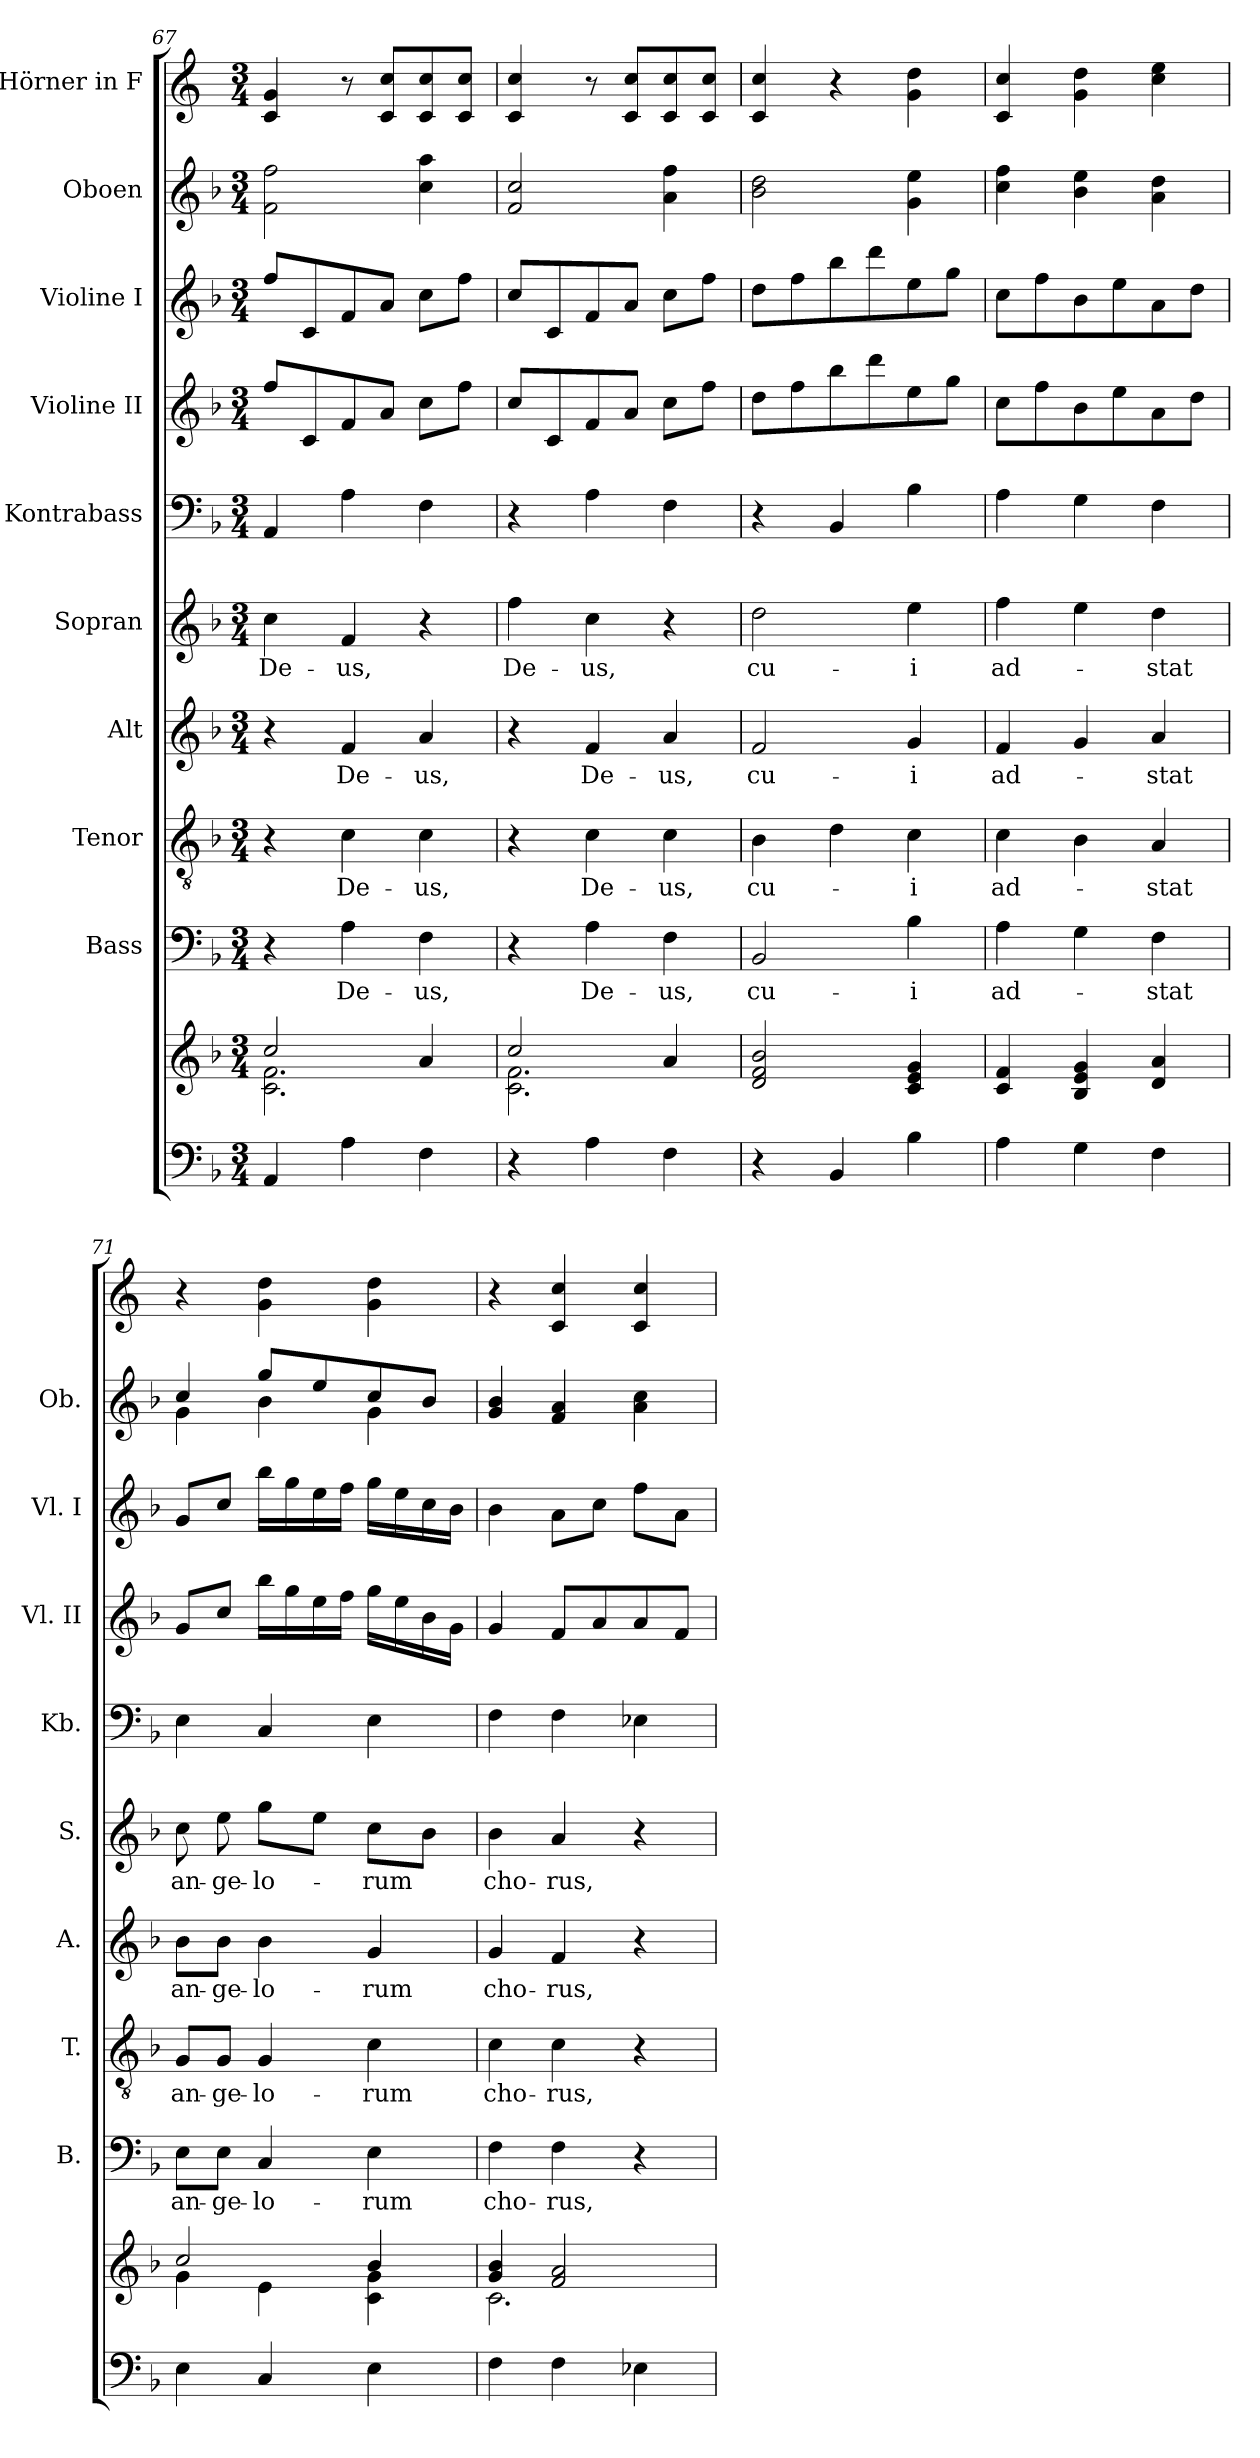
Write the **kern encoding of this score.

**kern	**kern	**kern	**text	**kern	**text	**kern	**text	**kern	**text	**kern	**kern	**kern	**kern	**kern
*part10	*part10	*part9	*part9	*part8	*part8	*part7	*part7	*part6	*part6	*part5	*part4	*part3	*part2	*part1
*staff11	*staff10	*staff9	*staff9	*staff8	*staff8	*staff7	*staff7	*staff6	*staff6	*staff5	*staff4	*staff3	*staff2	*staff1
*	*	*I"Bass	*	*I"Tenor	*	*I"Alt	*	*I"Sopran	*	*I"Kontrabass	*I"Violine II	*I"Violine I	*I"Oboen	*I"Hörner in F
*	*	*I'B.	*	*I'T.	*	*I'A.	*	*I'S.	*	*I'Kb.	*I'Vl. II	*I'Vl. I	*I'Ob.	*
!!LO:PB:g=z
*clefF4	*clefG2	*clefF4	*	*clefGv2	*	*clefG2	*	*clefG2	*	*clefF4	*clefG2	*clefG2	*clefG2	*clefG2
*	*	*	*	*	*	*	*	*	*	*ITrd7c12	*	*	*	*ITrd4c7
*k[b-]	*k[b-]	*k[b-]	*	*k[b-]	*	*k[b-]	*	*k[b-]	*	*k[b-]	*k[b-]	*k[b-]	*k[b-]	*k[b-]
*F:	*F:	*F:	*	*F:	*	*F:	*	*F:	*	*F:	*F:	*F:	*F:	*F:
*M3/4	*M3/4	*M3/4	*	*M3/4	*	*M3/4	*	*M3/4	*	*M3/4	*M3/4	*M3/4	*M3/4	*M3/4
=67	=67	=67	=67	=67	=67	=67	=67	=67	=67	=67	=67	=67	=67	=67
*	*^	*	*	*	*	*	*	*	*	*	*	*	*	*
!	!	!	!	!	!	!	!	!	!	!LO:LY:b	!	!	!	!	!
4AA/	2cc/	2.c\ 2.f\	4r	.	4r	.	4r	.	4cc\	De-	4AAA/	8ff/L	8ff/L	2f\ 2ff\	4F/ 4c/
.	.	.	.	.	.	.	.	.	.	.	.	8c/	8c/	.	.
!	!	!	!	!LO:LY:b	!	!LO:LY:b	!	!LO:LY:b	!	!LO:LY:b	!	!	!	!	!
4A\	.	.	4A\	De-	4c\	De-	4f/	De-	4f/	-us,	4AA\	8f/	8f/	.	8r
.	.	.	.	.	.	.	.	.	.	.	.	8a/J	8a/J	.	8F/ 8f/L
!	!	!	!	!LO:LY:b	!	!LO:LY:b	!	!LO:LY:b	!	!	!	!	!	!	!
4F\	4a/	.	4F\	-us,	4c\	-us,	4a/	-us,	4r	.	4FF\	8cc\L	8cc\L	4cc\ 4aa\	8F/ 8f/
.	.	.	.	.	.	.	.	.	.	.	.	8ff\J	8ff\J	.	8F/ 8f/J
=68	=68	=68	=68	=68	=68	=68	=68	=68	=68	=68	=68	=68	=68	=68	=68
!	!	!	!	!	!	!	!	!	!	!LO:LY:b	!	!	!	!	!
4r	2cc/	2.c\ 2.f\	4r	.	4r	.	4r	.	4ff\	De-	4r	8cc/L	8cc/L	2f/ 2cc/	4F/ 4f/
.	.	.	.	.	.	.	.	.	.	.	.	8c/	8c/	.	.
!	!	!	!	!LO:LY:b	!	!LO:LY:b	!	!LO:LY:b	!	!LO:LY:b	!	!	!	!	!
4A\	.	.	4A\	De-	4c\	De-	4f/	De-	4cc\	-us,	4AA\	8f/	8f/	.	8r
.	.	.	.	.	.	.	.	.	.	.	.	8a/J	8a/J	.	8F/ 8f/L
!	!	!	!	!LO:LY:b	!	!LO:LY:b	!	!LO:LY:b	!	!	!	!	!	!	!
4F\	4a/	.	4F\	-us,	4c\	-us,	4a/	-us,	4r	.	4FF\	8cc\L	8cc\L	4a\ 4ff\	8F/ 8f/
.	.	.	.	.	.	.	.	.	.	.	.	8ff\J	8ff\J	.	8F/ 8f/J
*	*v	*v	*	*	*	*	*	*	*	*	*	*	*	*	*
=69	=69	=69	=69	=69	=69	=69	=69	=69	=69	=69	=69	=69	=69	=69
!	!	!	!LO:LY:b	!	!LO:LY:b	!	!LO:LY:b	!	!LO:LY:b	!	!	!	!	!
4r	2d/ 2f/ 2b-/	2BB-/	cu-	4B-\	cu-	2f/	cu-	2dd\	cu-	4r	8dd\L	8dd\L	2b-\ 2dd\	4F/ 4f/
.	.	.	.	.	.	.	.	.	.	.	8ff\	8ff\	.	.
4BB-/	.	.	.	4d\	.	.	.	.	.	4BBB-/	8bb-\	8bb-\	.	4r
.	.	.	.	.	.	.	.	.	.	.	8ddd\	8ddd\	.	.
!	!	!	!LO:LY:b	!	!LO:LY:b	!	!LO:LY:b	!	!LO:LY:b	!	!	!	!	!
4B-\	4c/ 4e/ 4g/	4B-\	-i	4c\	-i	4g/	-i	4ee\	-i	4BB-\	8ee\	8ee\	4g\ 4ee\	4c\ 4g\
.	.	.	.	.	.	.	.	.	.	.	8gg\J	8gg\J	.	.
=70	=70	=70	=70	=70	=70	=70	=70	=70	=70	=70	=70	=70	=70	=70
!	!	!	!LO:LY:b	!	!LO:LY:b	!	!LO:LY:b	!	!LO:LY:b	!	!	!	!	!
4A\	4c/ 4f/	4A\	ad-	4c\	ad-	4f/	ad-	4ff\	ad-	4AA\	8cc\L	8cc\L	4cc\ 4ff\	4F/ 4f/
.	.	.	.	.	.	.	.	.	.	.	8ff\	8ff\	.	.
4G\	4B-/ 4e/ 4g/	4G\	.	4B-\	.	4g/	.	4ee\	.	4GG\	8b-\	8b-\	4b-\ 4ee\	4c\ 4g\
.	.	.	.	.	.	.	.	.	.	.	8ee\	8ee\	.	.
!	!	!	!LO:LY:b	!	!LO:LY:b	!	!LO:LY:b	!	!LO:LY:b	!	!	!	!	!
4F\	4d/ 4a/	4F\	-stat	4A/	-stat	4a/	-stat	4dd\	-stat	4FF\	8a\	8a\	4a\ 4dd\	4f\ 4a\
.	.	.	.	.	.	.	.	.	.	.	8dd\J	8dd\J	.	.
=71	=71	=71	=71	=71	=71	=71	=71	=71	=71	=71	=71	=71	=71	=71
*	*^	*	*	*	*	*	*	*	*	*	*	*	*	*
!	!	!	!	!LO:LY:b	!	!LO:LY:b	!	!LO:LY:b	!	!LO:LY:b	!	!	!	!	!
*	*	*	*	*	*	*	*	*	*	*	*	*	*	*^	*
4E\	2cc/	4g\	8E\L	an-	8G/L	an-	8b-\L	an-	8cc\	an-	4EE\	8g/L	8g/L	4cc/	4g\	4r
!	!	!	!	!LO:LY:b	!	!LO:LY:b	!	!LO:LY:b	!	!LO:LY:b	!	!	!	!	!	!
.	.	.	8E\J	-ge-	8G/J	-ge-	8b-\J	-ge-	8ee\	-ge-	.	8cc/J	8cc/J	.	.	.
!	!	!	!	!LO:LY:b	!	!LO:LY:b	!	!LO:LY:b	!	!LO:LY:b	!	!	!	!	!	!
4C/	.	4e\	4C/	-lo-	4G/	-lo-	4b-\	-lo-	8gg\L	-lo-	4CC/	16bb-\LL	16bb-\LL	8gg/L	4b-\	4c\ 4g\
.	.	.	.	.	.	.	.	.	.	.	.	16gg\	16gg\	.	.	.
.	.	.	.	.	.	.	.	.	8ee\J	.	.	16ee\	16ee\	8ee/	.	.
.	.	.	.	.	.	.	.	.	.	.	.	16ff\JJ	16ff\JJ	.	.	.
!	!	!	!	!LO:LY:b	!	!LO:LY:b	!	!LO:LY:b	!	!LO:LY:b	!	!	!	!	!	!
4E\	4b-/	4c\ 4g\	4E\	-rum	4c\	-rum	4g/	-rum	8cc\L	-rum	4EE\	16gg\LL	16gg\LL	8cc/	4g\	4c\ 4g\
.	.	.	.	.	.	.	.	.	.	.	.	16ee\	16ee\	.	.	.
.	.	.	.	.	.	.	.	.	8b-\J	.	.	16b-\	16cc\	8b-/J	.	.
.	.	.	.	.	.	.	.	.	.	.	.	16g\JJ	16b-\JJ	.	.	.
*	*	*	*	*	*	*	*	*	*	*	*	*	*	*v	*v	*
!!LO:PB:g=z
=72	=72	=72	=72	=72	=72	=72	=72	=72	=72	=72	=72	=72	=72	=72	=72
!	!	!	!	!LO:LY:b	!	!LO:LY:b	!	!LO:LY:b	!	!LO:LY:b	!	!	!	!	!
4F\	4g/ 4b-/	2.c\	4F\	cho-	4c\	cho-	4g/	cho-	4b-\	cho-	4FF\	4g/	4b-\	4g/ 4b-/	4r
!	!	!	!	!LO:LY:b	!	!LO:LY:b	!	!LO:LY:b	!	!LO:LY:b	!	!	!	!	!
4F\	2f/ 2a/	.	4F\	-rus,	4c\	-rus,	4f/	-rus,	4a/	-rus,	4FF\	8f/L	8a\L	4f/ 4a/	4F/ 4f/
.	.	.	.	.	.	.	.	.	.	.	.	8a/	8cc\J	.	.
4E-X\	.	.	4r	.	4r	.	4r	.	4r	.	4EE-X\	8a/	8ff\L	4a\ 4cc\	4F/ 4f/
.	.	.	.	.	.	.	.	.	.	.	.	8f/J	8a\J	.	.
*	*v	*v	*	*	*	*	*	*	*	*	*	*	*	*	*
=	=	=	=	=	=	=	=	=	=	=	=	=	=	=
*-	*-	*-	*-	*-	*-	*-	*-	*-	*-	*-	*-	*-	*-	*-
